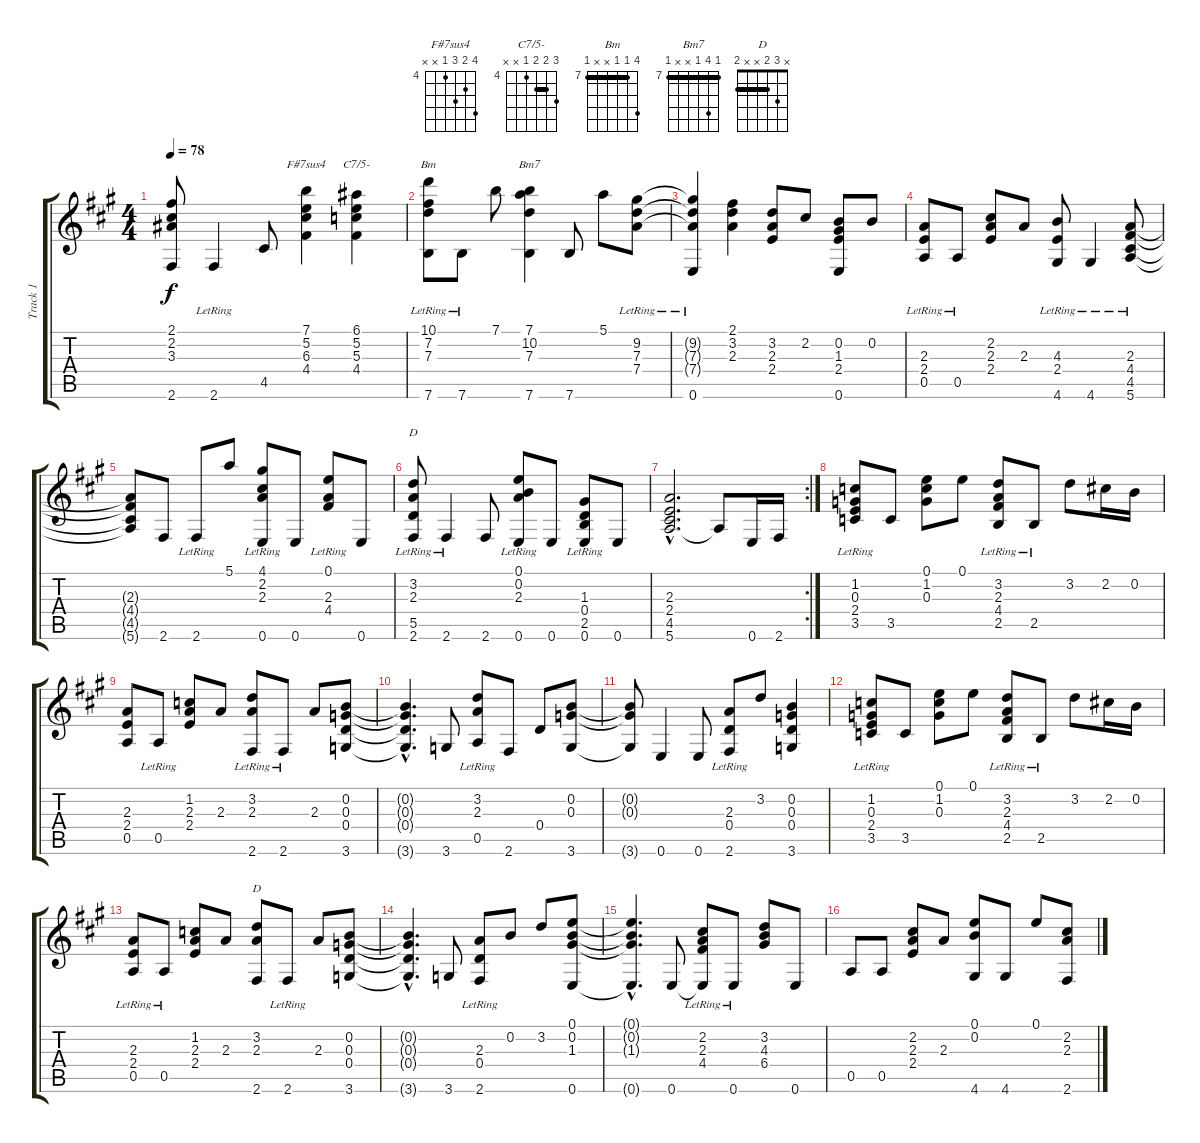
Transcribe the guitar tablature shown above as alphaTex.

\track ("Track 1" "Track 1") {instrument acousticguitarsteel}
\staff {score tabs}
\tuning (E4 B3 G3 D3 A2 E2) {hide}
\chord ("F#7sus4" 7 5 6 4 x x) {firstfret 4}
\chord ("C7/5-" 6 5 5 4 x x) {firstfret 4 barre 5}
\chord ("Bm" 10 7 7 x x 7) {firstfret 7 barre 7}
\chord ("Bm7" 7 10 7 x x 7) {firstfret 7 barre 7}
\chord ("D" x 3 2 x 5 2) {barre 2}
\chord ("D" x 3 2 x x 2) {barre 2}
\ts (4 4)
\tempo 78
\clef g2
\ks a
(2.1{t} 2.2{t} 3.3{t} 2.6).8{dy f} 2.6{lr}.4 4.5.8 (7.1 5.2 6.3 4.4).4{ch "F#7sus4"} (6.1 5.2 5.3 4.4).4{ch "C7/5-"} |
(10.1{lr} 7.2{lr} 7.3{lr} 7.6).8{ch "Bm"} 7.6{lr}.8 7.1.8 (7.1 10.2 7.3 7.6).4{ch "Bm7"} 7.6.8 5.1.8 (9.2{lr} 7.3{lr} 7.4{lr}).8 |
(9.2{t} 7.3{t} 7.4{t} 0.6{lr}).4 (2.1 3.2 2.3).4 (3.2 2.3 2.4).8 2.2.8 (0.2 1.3 2.4 0.6).8 0.2.8 |
(2.3{lr} 2.4{lr} 0.5).8 0.5{lr}.8 (2.2 2.3 2.4).8 2.3.8 (4.3{lr} 2.4{lr} 4.6).8 4.6{lr}.4 (2.3{lr} 4.4{lr} 4.5{lr} 5.6{lr}).8 |
(2.3{t} 4.4{t} 4.5{t} 5.6{t}).8 2.6.8 2.6{lr}.8 5.1.8 (4.1{lr} 2.2 2.3 0.6).8 0.6.8 (0.1{lr} 2.3{lr} 4.4{lr}).8 0.6.8 |
(3.2{lr} 2.3{lr} 5.5{lr} 2.6).8{ch "D"} 2.6{lr}.4 2.6.8 (0.1{lr} 0.2{lr} 2.3{lr} 0.6).8 0.6.8 (1.3{lr} 0.4{lr} 2.5{lr} 0.6).8 0.6.8 |
\rc 2
(2.3{hac} 2.4{hac} 4.5{hac} 5.6{hac}).2{d} 5.6{t}.8 0.6.16 2.6.16 |
(1.2{lr} 0.3{lr} 2.4{lr} 3.5).8 3.5.8 (0.1 1.2 0.3).8 0.1.8 (3.2{lr} 2.3{lr} 4.4{lr} 2.5).8 2.5{lr}.8 3.2.8 2.2.16 0.2.16 |
(2.3 2.4 0.5).8 0.5{lr}.8 (1.2 2.3 2.4).8 2.3.8 (3.2{lr} 2.3{lr} 2.6).8 2.6{lr}.8 2.3.8 (0.2 0.3 0.4 3.6).8 |
(0.2{hac t} 0.3{hac t} 0.4{hac t} 3.6{hac t}).4{d} 3.6.8 (3.2{lr} 2.3{lr} 0.5).8 2.6.8 0.4.8 (0.2 0.3 3.6).8 |
(0.2{t} 0.3{t} 3.6{t}).8 0.6.4 0.6.8 (2.3{lr} 0.4{lr} 2.6{lr}).8 3.2.8 (0.2 0.3 0.4 3.6).4 |
(1.2{lr} 0.3{lr} 2.4{lr} 3.5).8 3.5.8 (0.1 1.2 0.3).8 0.1.8 (3.2{lr} 2.3{lr} 4.4{lr} 2.5).8 2.5{lr}.8 3.2.8 2.2.16 0.2.16 |
(2.3{lr} 2.4 0.5).8 0.5{lr}.8 (1.2 2.3 2.4).8 2.3.8 (3.2 2.3 2.6).8{ch "D"} 2.6{lr}.8 2.3.8 (0.2 0.3 0.4 3.6).8 |
(0.2{hac t} 0.3{hac t} 0.4{hac t} 3.6{hac t}).4{d} 3.6.8 (2.3 0.4 2.6{lr}).8 0.2.8 3.2.8 (0.1 0.2 1.3 0.6).8 |
(0.1{hac t} 0.2{hac t} 1.3{hac t} 0.6{hac t}).4{d} 0.6.8 (2.2{lr} 2.3{lr} 4.4{lr} 0.6{t}).8 0.6{lr}.8 (3.2 4.3 6.4).8 0.6.8 |
0.5.8 0.5.8 (2.2 2.3 2.4).8 2.3.8 (0.1 0.2 4.6).8 4.6.8 0.1.8 (2.2 2.3 2.6).8
